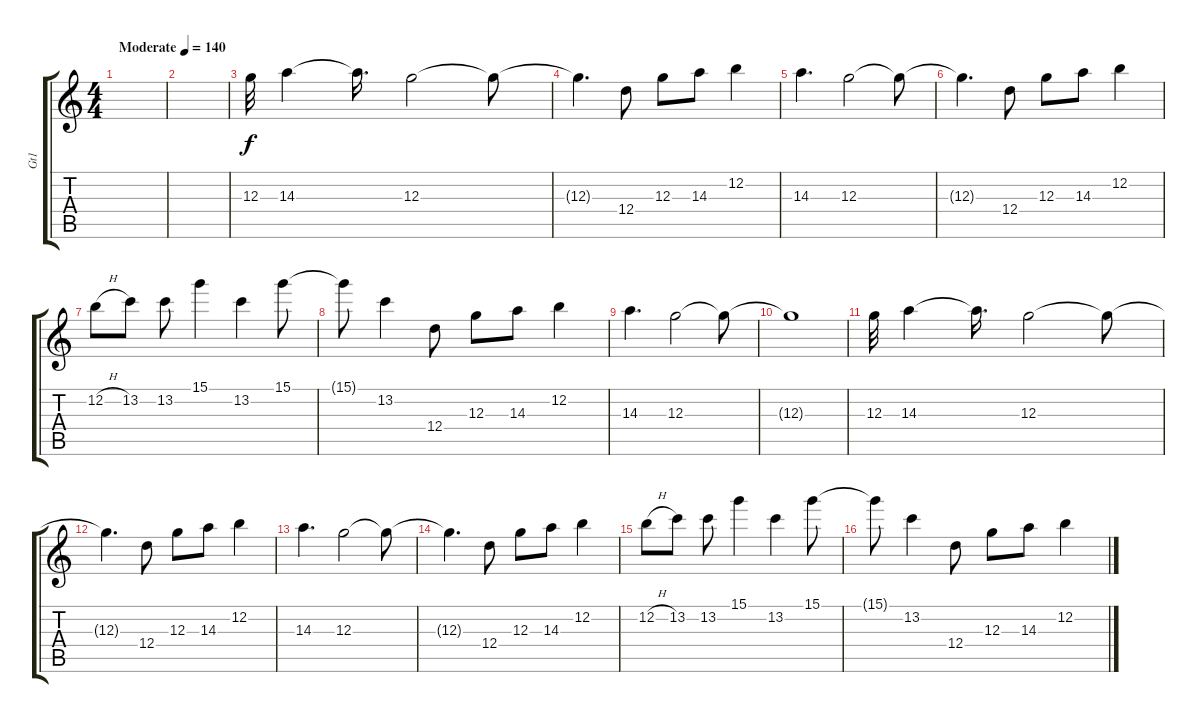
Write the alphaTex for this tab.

\track ("Gt1" "Gt1") {instrument overdrivenguitar}
\staff {score tabs}
\tuning (E4 B3 G3 D3 A2 E2) {hide}
\ts (4 4)
\tempo (140 "Moderate")
\clef g2
\ks c
|
|
12.3.32 14.3.4 14.3{t}.16{d} 12.3.2 12.3{t}.8 |
12.3{t}.4{d} 12.4.8 12.3.8 14.3.8 12.2.4 |
14.3.4{d} 12.3.2 12.3{t}.8 |
12.3{t}.4{d} 12.4.8 12.3.8 14.3.8 12.2.4 |
12.2{h}.8 13.2.8 13.2.8 15.1.4 13.2.4 15.1.8 |
15.1{t}.8 13.2.4 12.4.8 12.3.8 14.3.8 12.2.4 |
14.3.4{d} 12.3.2 12.3{t}.8 |
12.3{t}.1 |
12.3.32 14.3.4 14.3{t}.16{d} 12.3.2 12.3{t}.8 |
12.3{t}.4{d} 12.4.8 12.3.8 14.3.8 12.2.4 |
14.3.4{d} 12.3.2 12.3{t}.8 |
12.3{t}.4{d} 12.4.8 12.3.8 14.3.8 12.2.4 |
12.2{h}.8 13.2.8 13.2.8 15.1.4 13.2.4 15.1.8 |
15.1{t}.8 13.2.4 12.4.8 12.3.8 14.3.8 12.2.4
